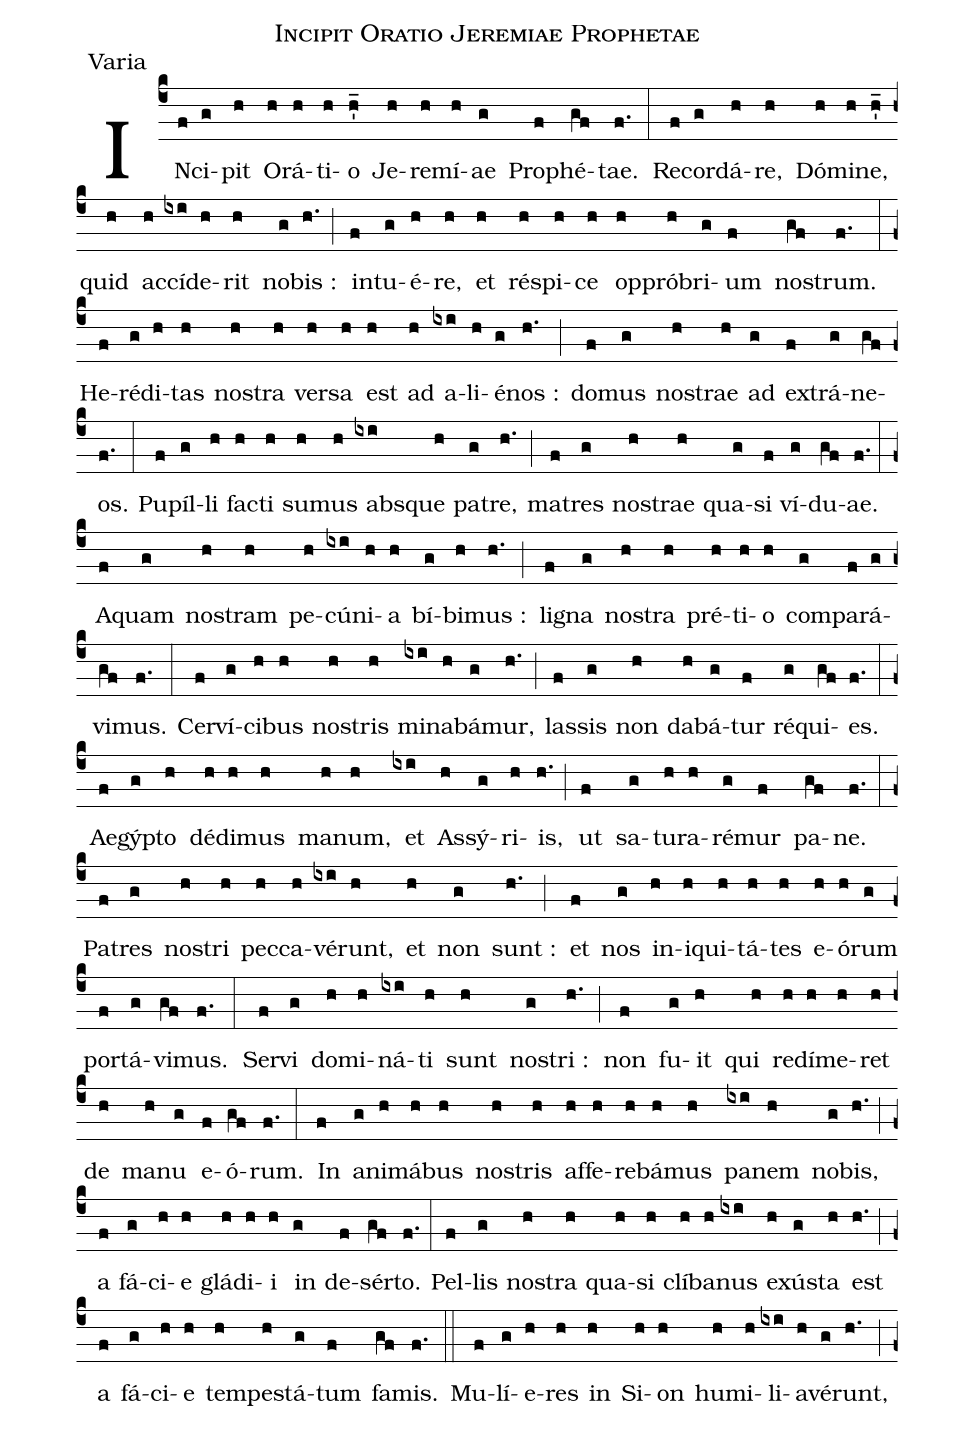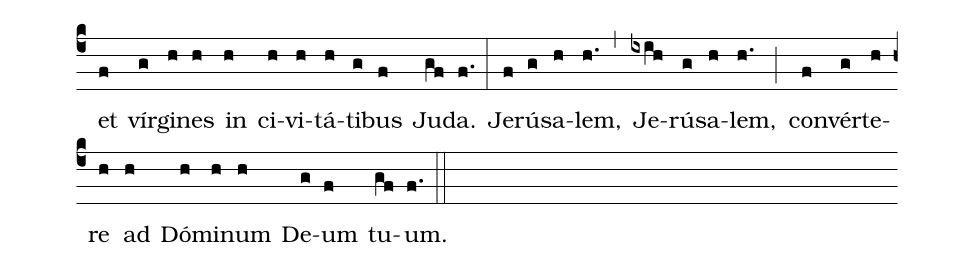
name:Incipit Oratio Jeremiae Prophetae;
office-part:Varia;
%%
(c4) IN(f)ci(g)pit(h) O(h)rá(h)ti(h)o(h'_) Je(h)re(h)mí(h)ae(g) Pro(f)phé(gf)tae.(f.) (:)
Re(f)cor(g)dá(h)re,(h) Dó(h)mi(h)ne,(h'_) quid(h) ac(h)cí(ixi)de(h)rit(h) no(g)bis :(h.) (;) in(f)tu(g)é(h)re,(h) et(h) ré(h)spi(h)ce(h) op(h)pró(h)bri(g)um(f) no(gf)strum.(f.) (:)
He(f)ré(g)di(h)tas(h) no(h)stra(h) ver(h)sa(h) est(h) ad(h) a(ixi)li(h)é(g)nos :(h.) (;) do(f)mus(g) no(h)strae(h) ad(g) ex(f)trá(g)ne(gf)os.(f.) (:)
Pu(f)píl(g)li(h) fa(h)cti(h) su(h)mus(h) abs(ixi)que(h) pa(g)tre,(h.) (;) ma(f)tres(g) no(h)strae(h) qua(g)si(f) ví(g)du(gf)ae.(f.) (:)
A(f)quam(g) no(h)stram(h) pe(h)cú(ixi)ni(h)a(h) bí(g)bi(h)mus :(h.) (;) li(f)gna(g) no(h)stra(h) pré(h)ti(h)o(h) com(g)pa(f)rá(g)vi(gf)mus.(f.) (:)
Cer(f)ví(g)ci(h)bus(h) no(h)stris(h) mi(ixi)na(h)bá(g)mur,(h.) (;) las(f)sis(g) non(h) da(h)bá(g)tur(f) ré(g)qui(gf)es.(f.) (:)
Ae(f)gý(g)pto(h) dé(h)di(h)mus(h) ma(h)num,(h) et(ixi) As(h)sý(g)ri(h)is,(h.) (;) ut(f) sa(g)tu(h)ra(h)ré(g)mur(f) pa(gf)ne.(f.) (:)
Pa(f)tres(g) no(h)stri(h) pec(h)ca(h)vé(ixi)runt,(h) et(h) non(g) sunt :(h.) (;) et(f) nos(g) in(h)i(h)qui(h)tá(h)tes(h) e(h)ó(h)rum(g) por(f)tá(g)vi(gf)mus.(f.) (:)
Ser(f)vi(g) do(h)mi(h)ná(ixi)ti(h) sunt(h) no(g)stri :(h.) (;) non(f) fu(g)it(h) qui(h) re(h)dí(h)me(h)ret(h) de(h) ma(h)nu(g) e(f)ó(gf)rum.(f.) (:)
In(f) a(g)ni(h)má(h)bus(h) no(h)stris(h) af(h)fe(h)re(h)bá(h)mus(h) pa(ixi)nem(h) no(g)bis,(h.) (;) a(f) fá(g)ci(h)e(h) glá(h)di(h)i(h) in(g) de(f)sér(gf)to.(f.) (:)
Pel(f)lis(g) no(h)stra(h) qua(h)si(h) clí(h)ba(h)nus(ixi) ex(h)ú(g)sta(h) est(h.) (;) a(f) fá(g)ci(h)e(h) tem(h)pe(h)stá(g)tum(f) fa(gf)mis.(f.) (::)
Mu(f)lí(g)e(h)res(h) in(h) Si(h)on(h) hu(h)mi(h)li(ixi)a(h)vé(g)runt,(h.) (;) et(f) vír(g)gi(h)nes(h) in(h) ci(h)vi(h)tá(h)ti(g)bus(f) Ju(gf)da.(f.) (:)
Je(f)rú(g)sa(h)lem,(h.) (,) Je(ixih)rú(g)sa(h)lem,(h.) (;) con(f)vér(g)te(h)re(h) ad(h) Dó(h)mi(h)num(h) De(g)um(f) tu(gf)um.(f.) (::)
